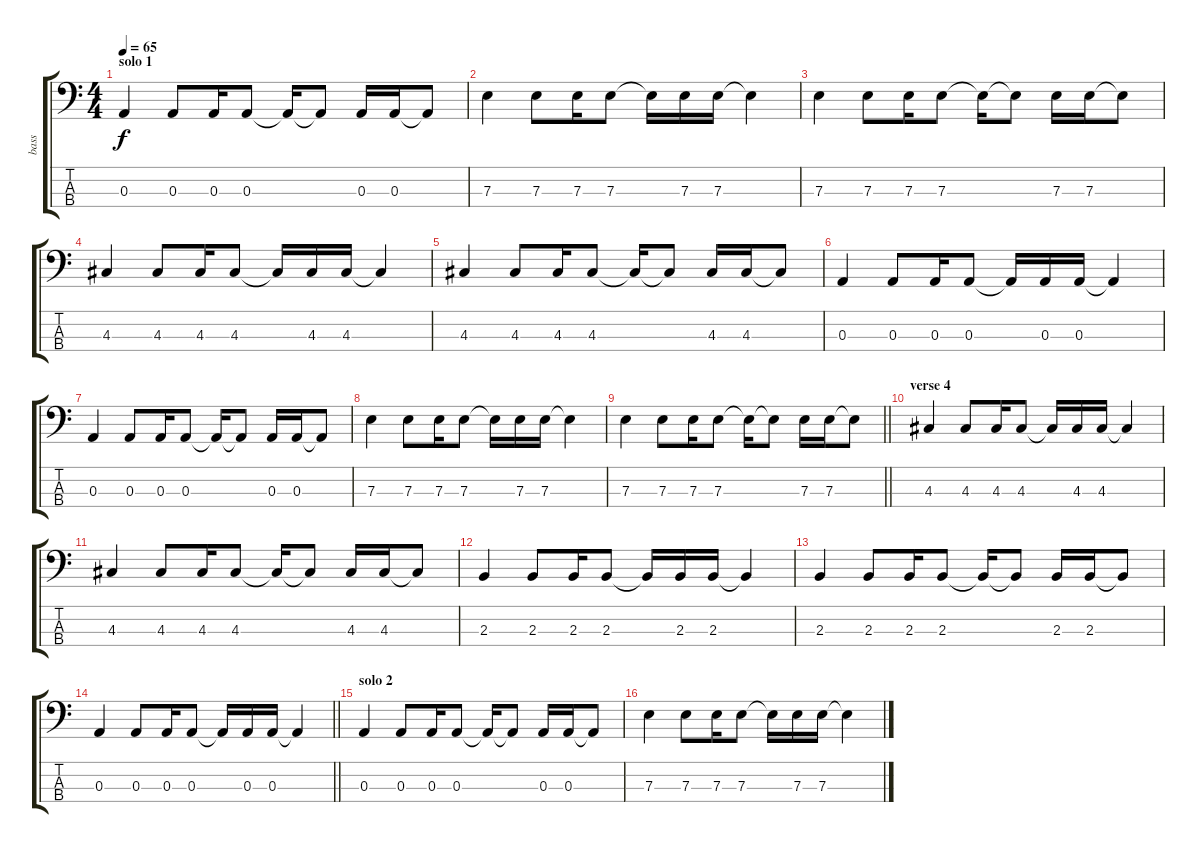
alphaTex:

\track ("bass" "bass") {instrument electricbassfinger}
\staff {score tabs}
\tuning (G2 D2 A1 E1) {hide}
\ts (4 4)
\section ("" "solo 1")
\tempo 65
\clef f4
\ks c
0.3.4{dy f} 0.3.8 0.3.16 0.3.8 0.3{t}.16 0.3{t}.8 0.3.16 0.3.16 0.3{t}.8 |
7.3.4 7.3.8 7.3.16 7.3.8 7.3{t}.16 7.3.16 7.3.16 7.3{t}.4 |
7.3.4 7.3.8 7.3.16 7.3.8 7.3{t}.16 7.3{t}.8 7.3.16 7.3.16 7.3{t}.8 |
4.3.4 4.3.8 4.3.16 4.3.8 4.3{t}.16 4.3.16 4.3.16 4.3{t}.4 |
4.3.4 4.3.8 4.3.16 4.3.8 4.3{t}.16 4.3{t}.8 4.3.16 4.3.16 4.3{t}.8 |
0.3.4 0.3.8 0.3.16 0.3.8 0.3{t}.16 0.3.16 0.3.16 0.3{t}.4 |
0.3.4 0.3.8 0.3.16 0.3.8 0.3{t}.16 0.3{t}.8 0.3.16 0.3.16 0.3{t}.8 |
7.3.4 7.3.8 7.3.16 7.3.8 7.3{t}.16 7.3.16 7.3.16 7.3{t}.4 |
\barLineRight lightlight
7.3.4 7.3.8 7.3.16 7.3.8 7.3{t}.16 7.3{t}.8 7.3.16 7.3.16 7.3{t}.8 |
\section ("" "verse 4")
4.3.4 4.3.8 4.3.16 4.3.8 4.3{t}.16 4.3.16 4.3.16 4.3{t}.4 |
4.3.4 4.3.8 4.3.16 4.3.8 4.3{t}.16 4.3{t}.8 4.3.16 4.3.16 4.3{t}.8 |
2.3.4 2.3.8 2.3.16 2.3.8 2.3{t}.16 2.3.16 2.3.16 2.3{t}.4 |
2.3.4 2.3.8 2.3.16 2.3.8 2.3{t}.16 2.3{t}.8 2.3.16 2.3.16 2.3{t}.8 |
\barLineRight lightlight
0.3.4 0.3.8 0.3.16 0.3.8 0.3{t}.16 0.3.16 0.3.16 0.3{t}.4 |
\section ("" "solo 2")
0.3.4 0.3.8 0.3.16 0.3.8 0.3{t}.16 0.3{t}.8 0.3.16 0.3.16 0.3{t}.8 |
7.3.4 7.3.8 7.3.16 7.3.8 7.3{t}.16 7.3.16 7.3.16 7.3{t}.4
